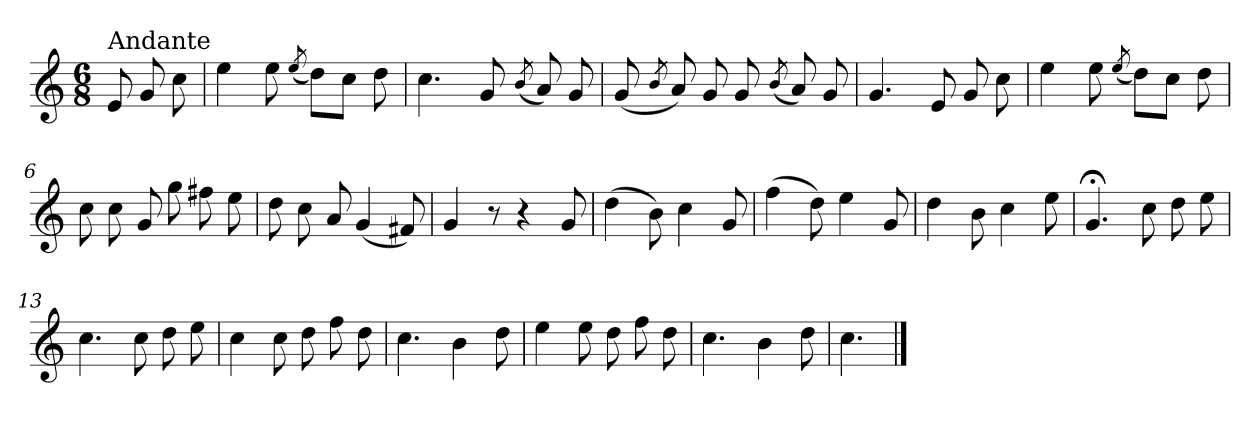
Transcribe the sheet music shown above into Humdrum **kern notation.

**kern
*part1
*staff1
*clefG2
*k[]
*C:
*M6/8
=
!LO:TX:a:t=Andante
8e/
8g/
8cc\
=1
4ee\
8ee\
(<8qee/
8dd\L)
8cc\J
8dd\
=2
4.cc\
8g/
(<8qb/
8a/)
8g/
=3
(<8g/
8qb/
8a/)
8g/
8g/
(<8qb/
8a/)
8g/
=4
4.g/
8e/
8g/
8cc\
!!LO:LB:g=z
=5
4ee\
8ee\
(<8qee/
8dd\L)
8cc\J
8dd\
=6
8cc\
8cc\
8g/
8gg\
8ff#X\
8ee\
=7
8dd\
8cc\
8a/
(<4g/
8f#X/)
=8
4g/
8r
4r
8g/
=9
(>4dd\
8b\)
4cc\
8g/
=10
(>4ff\
8dd\)
4ee\
8g/
!!LO:LB:g=z
=11
4dd\
8b\
4cc\
8ee\
=12
4.g;</
8cc\
8dd\
8ee\
=13
4.cc\
8cc\
8dd\
8ee\
=14
4cc\
8cc\
8dd\
8ff\
8dd\
=15
4.cc\
4b\
8dd\
=16
4ee\
8ee\
8dd\
8ff\
8dd\
=17
4.cc\
4b\
8dd\
!!LO:LB:g=z
=18
4.cc\
==
*-
